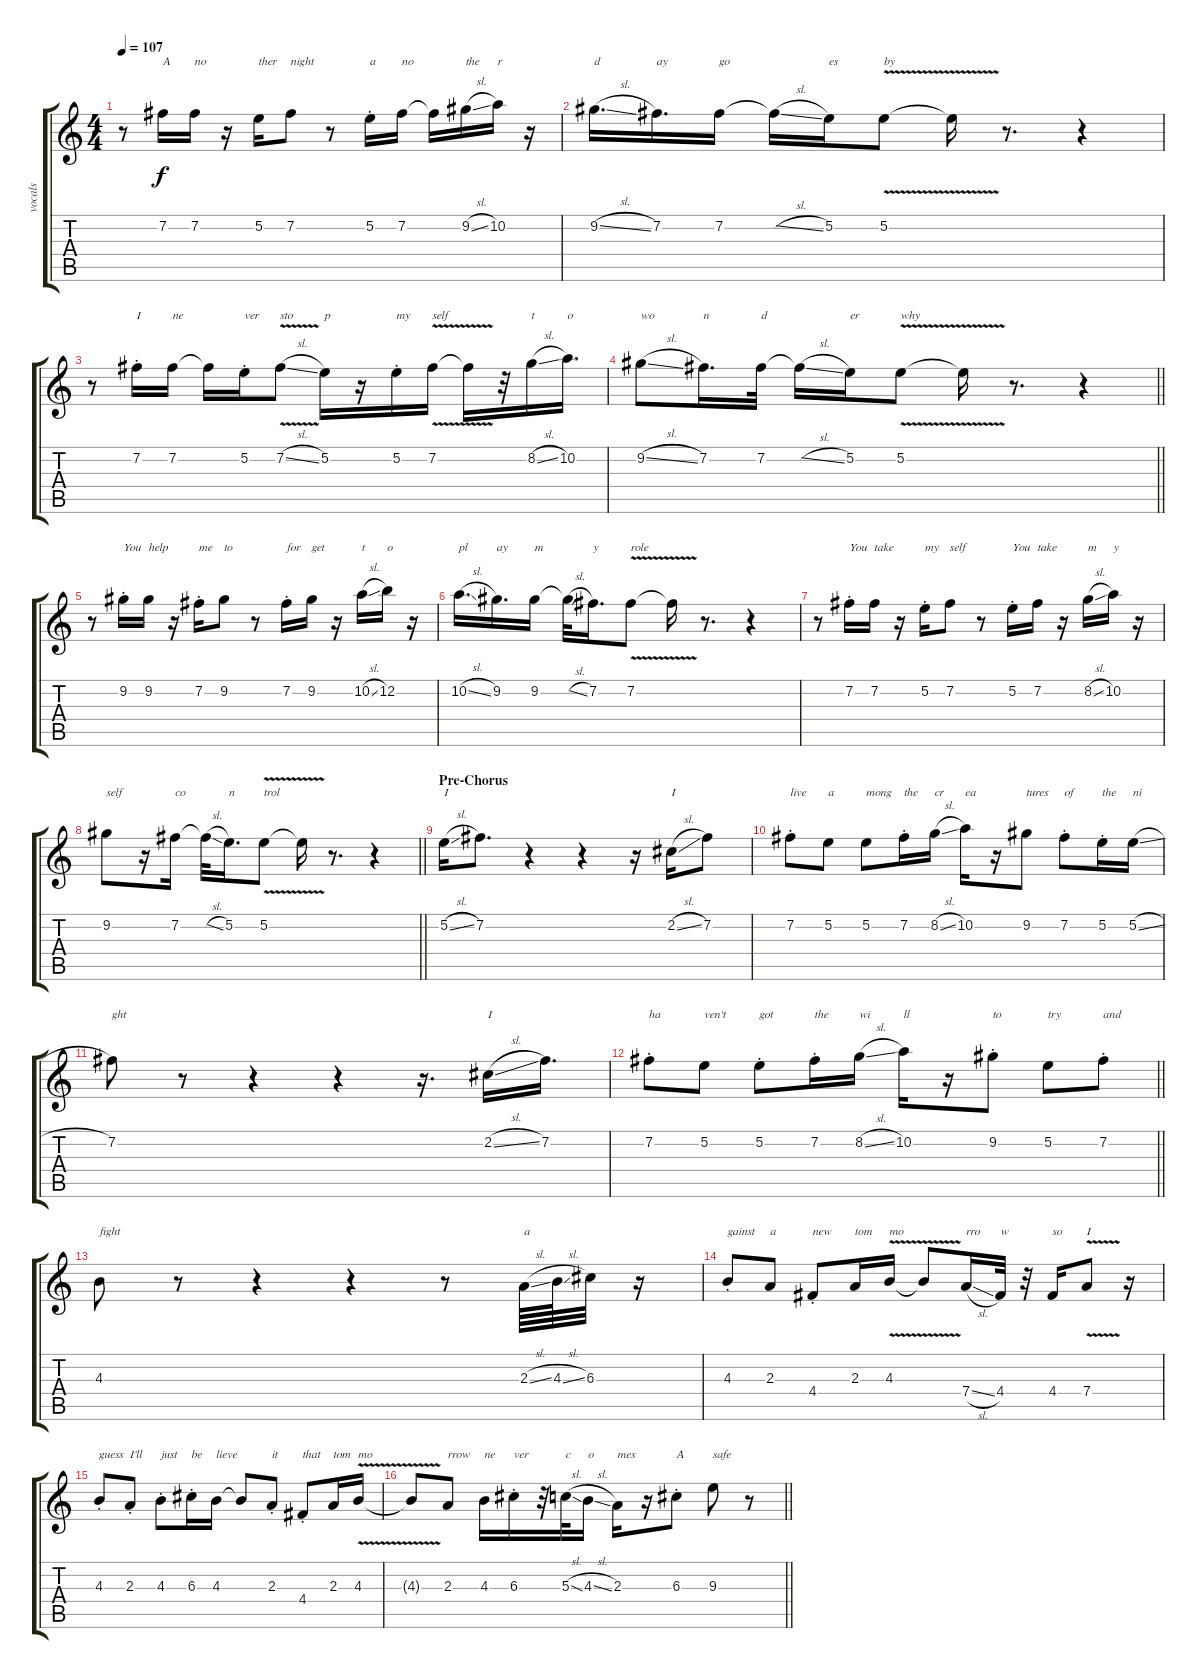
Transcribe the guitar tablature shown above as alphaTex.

\track ("vocals" "vocals") {instrument distortionguitar}
\staff {score tabs}
\tuning (E4 B3 G3 D3 A2 E2) {hide}
\ts (4 4)
\tempo 107
\clef g2
\ks c
r.8{dy f} 7.2.16{txt "A"} 7.2.16{txt "no"} r.16 5.2.16{txt "ther"} 7.2.8{txt "night"} r.8 5.2{st}.16{txt "a"} 7.2.16{txt "no"} 7.2{t}.16 9.2{sl}.16{txt "the"} 10.2.16{txt "r"} r.16 |
9.2{sl}.16{d txt "d"} 7.2.16{d txt "ay"} 7.2.16{txt "go"} 7.2{sl t}.16 5.2.16{txt "es"} 5.2{v}.8{txt "by"} 5.2{t}.16 r.8{d} r.4 |
r.8 7.2{st}.16{txt "I"} 7.2.16{txt "ne"} 7.2{t}.16 5.2{st}.16{txt "ver"} 7.2{v sl}.8{txt "sto"} 5.2.16{txt "p"} r.16 5.2{st}.16{txt "my"} 7.2{v}.16{txt "self"} 7.2{t}.16 r.32 8.2{sl}.16{txt "t"} 10.2.16{d txt "o"} |
\barLineRight lightlight
9.2{sl}.8{txt "wo"} 7.2.16{d txt "n"} 7.2.32{txt "d"} 7.2{sl t}.16 5.2.16{txt "er"} 5.2{v}.8{txt "why"} 5.2{t}.16 r.8{d} r.4 |
r.8 9.2{st}.16{txt "You"} 9.2.16{txt "help"} r.16 7.2{st}.16{txt "me"} 9.2.8{txt "to"} r.8 7.2{st}.16{txt "for"} 9.2.16{txt "get"} r.16 10.2{sl}.16{txt "t"} 12.2.16{txt "o"} r.16 |
10.2{sl}.16{d txt "pl"} 9.2.16{d txt "ay"} 9.2.16{txt "m"} 9.2{sl t}.32 7.2.16{d txt "y"} 7.2{v}.8{txt "role"} 7.2{t}.16 r.8{d} r.4 |
r.8 7.2{st}.16{txt "You"} 7.2.16{txt "take"} r.16 5.2{st}.16{txt "my"} 7.2.8{txt "self"} r.8 5.2{st}.16{txt "You"} 7.2.16{txt "take"} r.16 8.2{sl}.16{txt "m"} 10.2.16{txt "y"} r.16 |
\barLineRight lightlight
9.2.8{txt "self"} r.16 7.2.16{txt "co"} 7.2{sl t}.32 5.2.16{d txt "n"} 5.2{v}.8{txt "trol"} 5.2{t}.16 r.8{d} r.4 |
\section ("" "Pre-Chorus")
5.2{sl}.16{txt "I"} 7.2.8{d} r.4 r.4 r.16 2.2{sl}.16{txt "I"} 7.2.8 |
7.2{st}.8{txt "live"} 5.2.8{txt "a"} 5.2.8{txt "mong"} 7.2{st}.16{txt "the"} 8.2{sl}.16{txt "cr"} 10.2.16{txt "ea"} r.16 9.2.8{txt "tures"} 7.2{st}.8{txt "of"} 5.2{st}.16{txt "the"} 5.2{sl}.16{txt "ni"} |
7.2.8{txt "ght"} r.8 r.4 r.4 r.16{d} 2.2{sl}.16{txt "I"} 7.2.16{d} |
\barLineRight lightlight
7.2{st}.8{txt "ha"} 5.2.8{txt "ven't"} 5.2{st}.8{txt "got"} 7.2{st}.16{txt "the"} 8.2{sl}.16{txt "wi"} 10.2.16{txt "ll"} r.16 9.2{st}.8{txt "to"} 5.2.8{txt "try"} 7.2{st}.8{txt "and"} |
4.3.8{txt "fight"} r.8 r.4 r.4 r.8 2.3{sl}.64{txt "a"} 4.3{sl}.64 6.3.32 r.16 |
4.3{st}.8{txt "gainst"} 2.3.8{txt "a"} 4.4{st}.8{txt "new"} 2.3.16{txt "tom"} 4.3{v}.16{txt "mo"} 4.3{t}.8 7.4{sl}.16{txt "rro"} 4.4.32{txt "w"} r.32 4.4.16{txt "so"} 7.4{v}.8{txt "I"} r.16 |
4.3{st}.8{txt "guess"} 2.3{st}.8{txt "I'll"} 4.3{st}.8{txt "just"} 6.3{st}.16{txt "be"} 4.3.16{txt "lieve"} 4.3{t}.8 2.3{st}.8{txt "it"} 4.4{st}.8{txt "that"} 2.3.16{txt "tom"} 4.3{v}.16{txt "mo"} |
\barLineRight lightlight
4.3{t}.8 2.3.8{txt "rrow"} 4.3.16{txt "ne"} 6.3{st}.16{txt "ver"} r.32 5.3{sl}.32{txt "c"} 4.3{sl}.16{txt "o"} 2.3.16{txt "mes"} r.16 6.3{st}.8{txt "A"} 9.3.8{txt "safe"} r.8
